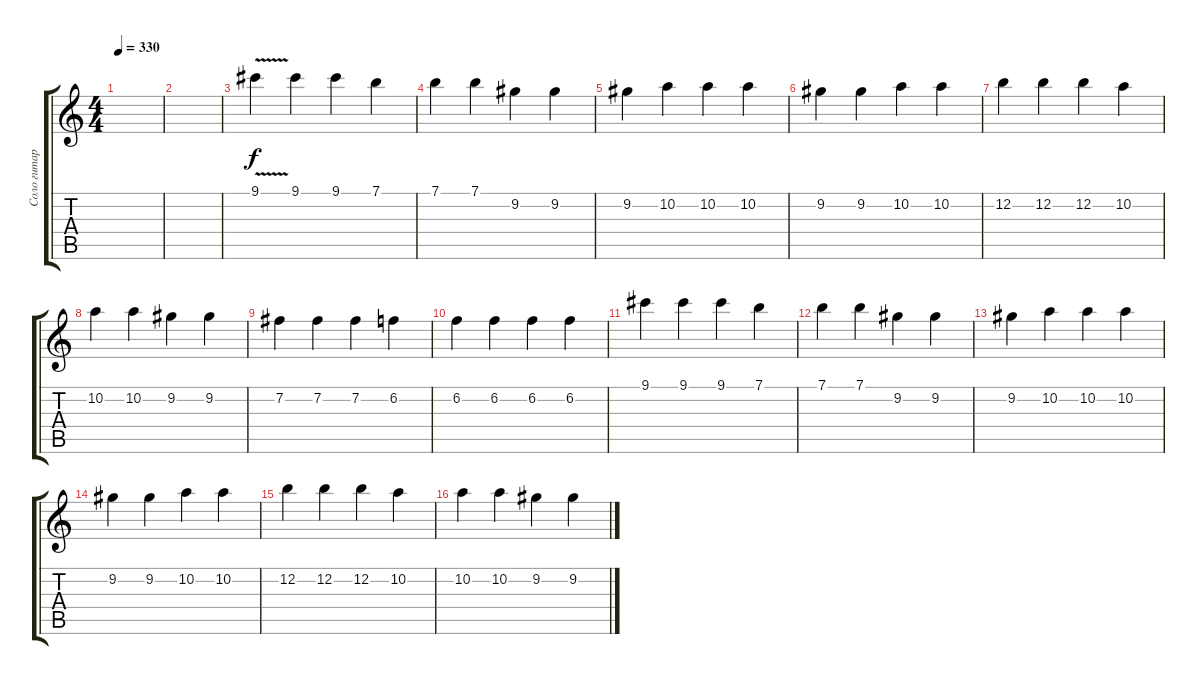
\track ("Соло гитара" "Соло гитар") {instrument distortionguitar}
\staff {score tabs}
\tuning (E4 B3 G3 D3 A2 E2) {hide}
\ts (4 4)
\tempo 330
\clef g2
\ks c
|
|
9.1{v}.4 9.1.4 9.1.4 7.1.4 |
7.1.4 7.1.4 9.2.4 9.2.4 |
9.2.4 10.2.4 10.2.4 10.2.4 |
9.2.4 9.2.4 10.2.4 10.2.4 |
12.2.4 12.2.4 12.2.4 10.2.4 |
10.2.4 10.2.4 9.2.4 9.2.4 |
7.2.4 7.2.4 7.2.4 6.2.4 |
6.2.4 6.2.4 6.2.4 6.2.4 |
9.1.4 9.1.4 9.1.4 7.1.4 |
7.1.4 7.1.4 9.2.4 9.2.4 |
9.2.4 10.2.4 10.2.4 10.2.4 |
9.2.4 9.2.4 10.2.4 10.2.4 |
12.2.4 12.2.4 12.2.4 10.2.4 |
10.2.4 10.2.4 9.2.4 9.2.4
